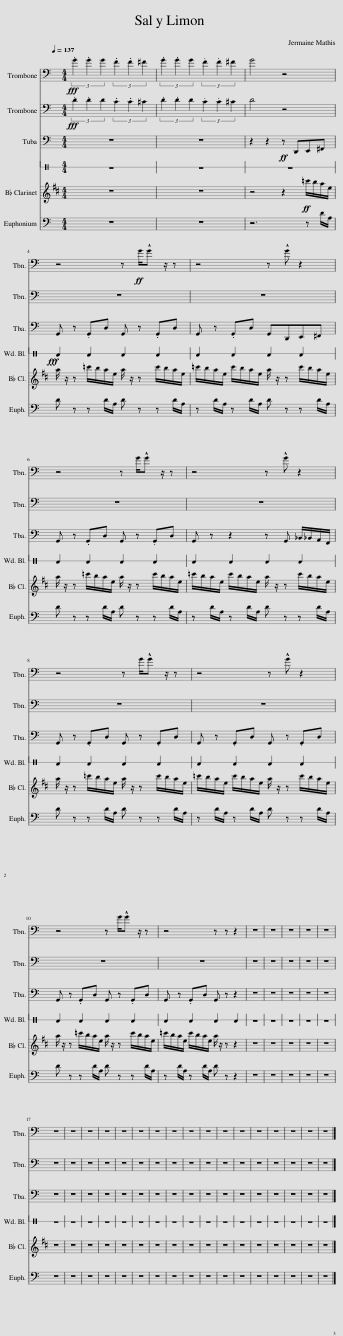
X:1
%%score 1 2 3 4 5 6
L:1/8
Q:1/4=137
M:4/4
I:linebreak $
K:C
V:1 bass
V:2 bass
V:3 bass
V:4 perc stafflines=1
K:none
V:5 treble transpose=-2
V:6 bass
V:1
!fff! (3.G2 .G2 G2 (3.F2 .F2 ^F2 | (3.G2 .G2 G2 (3.F2 .F2 ^F2 | G4 z4 |$ z4 z!ff! G/!^!G z/ z | z4 z !^!G z2 |$ %5
 z4 z G/!^!G z/ z | z4 z !^!G z2 |$ z4 z G/!^!G z/ z | z4 z !^!G z2 |$ z4 z G/!^!G z/ z | %10
 z4 z z z2 | z8 | z8 | z8 | z8 | %15
 z8 |$ z8 | z8 | z8 | z8 | %20
 z8 | z8 | z8 | z8 | z8 | %25
 z8 | z8 | z8 | z8 | z8 | %30
 z8 | z8 | z8 |] %33
V:2
!fff! (3.D2 .D2 D2 (3.C2 .C2 ^C2 | (3.D2 .D2 D2 (3.C2 .C2 ^C2 | D4 z4 |$ z8 | z8 |$ %5
 z8 | z8 |$ z8 | z8 |$ z8 | %10
 z8 | z8 | z8 | z8 | z8 | %15
 z8 |$ z8 | z8 | z8 | z8 | %20
 z8 | z8 | z8 | z8 | z8 | %25
 z8 | z8 | z8 | z8 | z8 | %30
 z8 | z8 | z8 |] %33
V:3
 z8 | z8 | z2 z2!ff! z D,,E,,^F,, |$ G,, z .G,,D, G,, z .G,,D, | G,, z .G,,D, G,,D,,E,,^F,, |$ %5
 G,, z .G,,D, G,, z .G,,D, | G,, z z2 z G,, _B,,/_B,,/A,,/F,,/ |$ G,, z .G,,D, G,, z .G,,D, | G,, z .G,,D, G,, z .G,,D, |$ G,, z .G,,D, G,, z .G,,D, | %10
 G,, z .G,,D, G,, z z2 | z8 | z8 | z8 | z8 | %15
 z8 |$ z8 | z8 | z8 | z8 | %20
 z8 | z8 | z8 | z8 | z8 | %25
 z8 | z8 | z8 | z8 | z8 | %30
 z8 | z8 | z8 |] %33
V:4
 z8 | z8 | z8 |$!fff! D2 D2 D2 D2 | D2 D2 D2 D2 |$ %5
 D2 D2 D2 D2 | D2 D2 D2 D2 |$ D2 D2 D2 D2 | D2 D2 D2 D2 |$ D2 D2 D2 D2 | %10
 D2 D2 D2 D2 | z8 | z8 | z8 | z8 | %15
 z8 |$ z8 | z8 | z8 | z8 | %20
 z8 | z8 | z8 | z8 | z8 | %25
 z8 | z8 | z8 | z8 | z8 | %30
 z8 | z8 | z8 |] %33
V:5
[K:D] z8 | z8 | z4 z2!ff! =c'/b/a/e/ |$ a/ z/ z =c'/b/a/e/ a/ z/ z c'/b/a/e/ | =c'/b/a/e/ c'/b/a/e/ a/ z/ z c'/b/a/e/ |$ %5
 a/ z/ z =c'/b/a/e/ a/ z/ z c'/b/a/e/ | =c'/b/a/e/ c'/b/a/e/ a/ z/ z c'/b/a/e/ |$ a/ z/ z =c'/b/a/e/ a/ z/ z c'/b/a/e/ | =c'/b/a/e/ c'/b/a/e/ a/ z/ z c'/b/a/e/ |$ a/ z/ z =c'/b/a/e/ a/ z/ z c'/b/a/e/ | %10
 =c'/b/a/e/ c'/b/a/e/ a/ z/ z z2 | z8 | z8 | z8 | z8 | %15
 z8 |$ z8 | z8 | z8 | z8 | %20
 z8 | z8 | z8 | z8 | z8 | %25
 z8 | z8 | z8 | z8 | z8 | %30
 z8 | z8 | z8 |] %33
V:6
 z8 | z8 | z6 z D/A,/ |$ D z z D/A,/ D z z D/A,/ | z D/A,/ z D/A,/ D z z D/A,/ |$ %5
 D z z D/A,/ D z z D/A,/ | z D/A,/ z D/A,/ D z z D/A,/ |$ D z z D/A,/ D z z D/A,/ | z D/A,/ z D/A,/ D z z D/A,/ |$ D z z D/A,/ D z z D/A,/ | %10
 z D/A,/ z D/A,/ D z z2 | z8 | z8 | z8 | z8 | %15
 z8 |$ z8 | z8 | z8 | z8 | %20
 z8 | z8 | z8 | z8 | z8 | %25
 z8 | z8 | z8 | z8 | z8 | %30
 z8 | z8 | z8 |] %33
